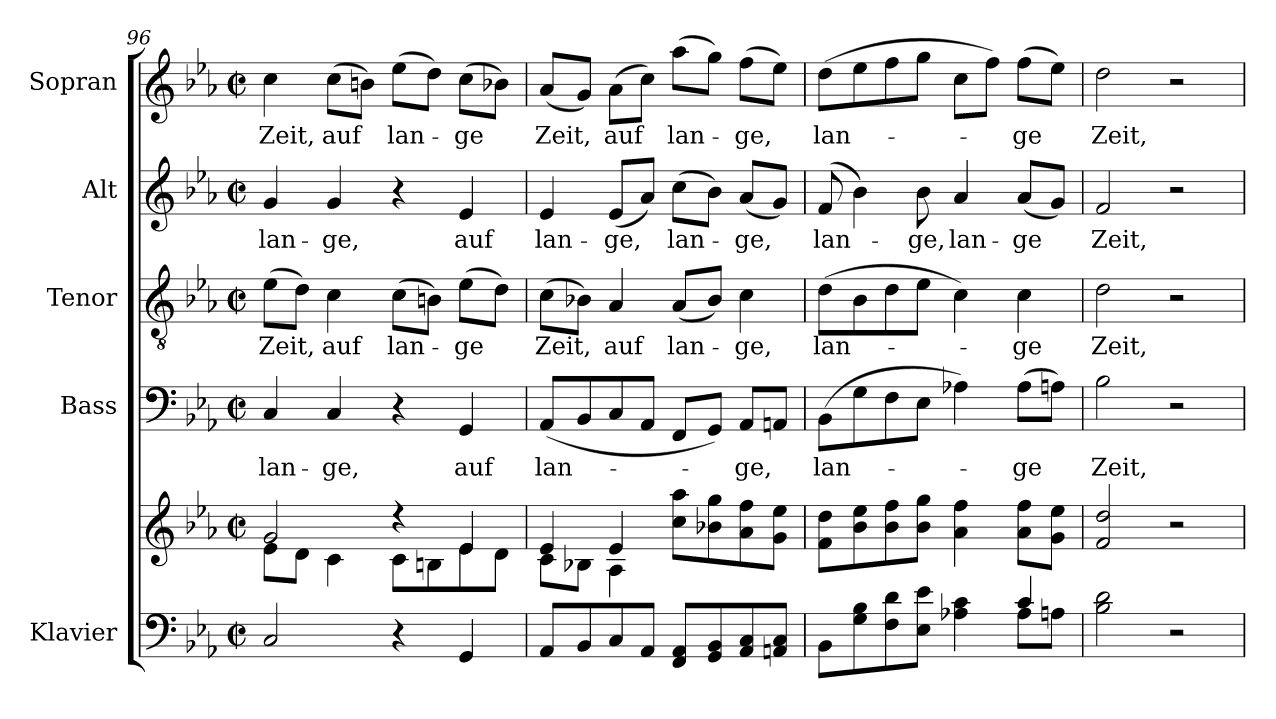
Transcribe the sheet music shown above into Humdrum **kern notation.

**kern	**kern	**kern	**text	**kern	**text	**kern	**text	**kern	**text
*part5	*part5	*part4	*part4	*part3	*part3	*part2	*part2	*part1	*part1
*staff6	*staff5	*staff4	*staff4	*staff3	*staff3	*staff2	*staff2	*staff1	*staff1
*I"Klavier	*	*I"Bass	*	*I"Tenor	*	*I"Alt	*	*I"Sopran	*
*I'Klav.	*	*I'B.	*	*I'T.	*	*I'A.	*	*I'S.	*
*clefF4	*clefG2	*clefF4	*	*clefGv2	*	*clefG2	*	*clefG2	*
*	*	*	*	*ITrd7c12	*	*	*	*	*
*k[b-e-a-]	*k[b-e-a-]	*k[b-e-a-]	*	*k[b-e-a-]	*	*k[b-e-a-]	*	*k[b-e-a-]	*
*E-:	*E-:	*E-:	*	*E-:	*	*E-:	*	*E-:	*
*M2/2	*M2/2	*M2/2	*	*M2/2	*	*M2/2	*	*M2/2	*
*met(c|)	*met(c|)	*met(c|)	*	*met(c|)	*	*met(c|)	*	*met(c|)	*
=96	=96	=96	=96	=96	=96	=96	=96	=96	=96
*	*^	*	*	*	*	*	*	*	*
!	!	!	!	!LO:LY:b:color=#000000	!	!	!	!	!	!
!	!	!	!	!	!	!LO:LY:b:color=#000000	!	!	!	!
!	!	!	!	!	!	!	!	!LO:LY:b:color=#000000	!	!
!	!	!	!	!	!	!	!	!	!	!LO:LY:b:color=#000000
2Ci/	2gi/	8e-i\L	4Ci/	lan-	(8E-i\L	Zeit,	4gi/	lan-	4cci\	Zeit,
.	.	8di\J	.	.	8Di\J)	.	.	.	.	.
!	!	!	!	!LO:LY:b:color=#000000	!	!	!	!	!	!
!	!	!	!	!	!	!LO:LY:b:color=#000000	!	!	!	!
!	!	!	!	!	!	!	!	!LO:LY:b:color=#000000	!	!
!	!	!	!	!	!	!	!	!	!	!LO:LY:b:color=#000000
.	.	4ci\	4Ci/	-ge,	4Ci\	auf	4gi/	-ge,	(8cci\L	auf
.	.	.	.	.	.	.	.	.	8bni\J)	.
!	!	!	!	!	!	!LO:LY:b:color=#000000	!	!	!	!
!	!	!	!	!	!	!	!	!	!	!LO:LY:b:color=#000000
4r	4r	8ci\L	4r	.	(8Ci\L	lan-	4r	.	(8ee-i\L	lan-
.	.	8Bni\	.	.	8BBni\J)	.	.	.	8ddi\J)	.
!	!	!	!	!LO:LY:b:color=#000000	!	!	!	!	!	!
!	!	!	!	!	!	!LO:LY:b:color=#000000	!	!	!	!
!	!	!	!	!	!	!	!	!LO:LY:b:color=#000000	!	!
!	!	!	!	!	!	!	!	!	!	!LO:LY:b:color=#000000
4GGi/	4e-i/	8e-i\	4GGi/	auf	(8E-i\L	-ge	4e-i/	auf	(8cci\L	-ge
.	.	8di\J	.	.	8Di\J)	.	.	.	8b-Xi\J)	.
=97	=97	=97	=97	=97	=97	=97	=97	=97	=97	=97
!	!	!	!	!LO:LY:b:color=#000000	!	!	!	!	!	!
!	!	!	!	!	!	!LO:LY:b:color=#000000	!	!	!	!
!	!	!	!	!	!	!	!	!LO:LY:b:color=#000000	!	!
!	!	!	!	!	!	!	!	!	!	!LO:LY:b:color=#000000
8AA-i/L	4e-i/	8ci\L	(8AA-i/L	lan-	(8Ci\L	Zeit,	4e-i/	lan-	(8a-i/L	Zeit,
8BB-i/	.	8B-Xi\J	8BB-i/	.	8BB-Xi\J)	.	.	.	8gi/J)	.
!	!	!	!	!	!	!LO:LY:b:color=#000000	!	!	!	!
!	!	!	!	!	!	!	!	!LO:LY:b:color=#000000	!	!
!	!	!	!	!	!	!	!	!	!	!LO:LY:b:color=#000000
8Ci/	4e-i/	4A-i\	8Ci/	.	4AA-i/	auf	(8e-i/L	-ge,	(8a-i\L	auf
8AA-i/J	.	.	8AA-i/J	.	.	.	8a-i/J)	.	8cci\J)	.
!	!	!	!	!	!	!LO:LY:b:color=#000000	!	!	!	!
!	!	!	!	!	!	!	!	!LO:LY:b:color=#000000	!	!
!	!	!	!	!	!	!	!	!	!	!LO:LY:b:color=#000000
8FFi/ 8AA-iL	8cci\ 8aa-iL	2ryy	8FFi/L	.	(8AA-i/L	lan-	(8cci\L	lan-	(8aa-i\L	lan-
8GGi/ 8BB-i	8b-Xi\ 8ggi	.	8GGi/J)	.	8BB-i/J)	.	8b-i\J)	.	8ggi\J)	.
!	!	!	!	!LO:LY:b:color=#000000	!	!	!	!	!	!
!	!	!	!	!	!	!LO:LY:b:color=#000000	!	!	!	!
!	!	!	!	!	!	!	!	!LO:LY:b:color=#000000	!	!
!	!	!	!	!	!	!	!	!	!	!LO:LY:b:color=#000000
8AA-i/ 8Ci	8a-i\ 8ffi	.	8AA-i/L	-ge,	4Ci\	-ge,	(8a-i/L	-ge,	(8ffi\L	-ge,
8AAni/ 8CiJ	8gi\ 8ee-iJ	.	8AAni/J	.	.	.	8gi/J)	.	8ee-i\J)	.
*	*v	*v	*	*	*	*	*	*	*	*
!!LO:LB:g=z
=98	=98	=98	=98	=98	=98	=98	=98	=98	=98
*^	*	*	*	*	*	*	*	*	*
!	!	!	!	!LO:LY:b:color=#000000	!	!	!	!	!	!
!	!	!	!	!	!	!LO:LY:b:color=#000000	!	!	!	!
!	!	!	!	!	!	!	!	!LO:LY:b:color=#000000	!	!
!	!	!	!	!	!	!	!	!	!	!LO:LY:b:color=#000000
8BB-i\L	2.ryy	8fi\ 8ddiL	(8BB-i\L	lan-	(8Di\L	lan-	(8fi/	lan-	(8ddi\L	lan-
8Gi\ 8B-i	.	8b-i\ 8ee-i	8Gi\	.	8BB-i\	.	4b-i\)	.	8ee-i\	.
8Fi\ 8di	.	8b-i\ 8ffi	8Fi\	.	8Di\	.	.	.	8ffi\	.
!	!	!	!	!	!	!	!	!LO:LY:b:color=#000000	!	!
8E-i\ 8e-iJ	.	8b-i\ 8ggiJ	8E-i\J	.	8E-i\J	.	8b-i\	-ge,	8ggi\J	.
!	!	!	!	!	!	!	!	!LO:LY:b:color=#000000	!	!
4A-Xi\ 4ci	.	4a-i\ 4ffi	4A-Xi\)	.	4Ci\)	.	4a-i/	lan-	8cci\L	.
.	.	.	.	.	.	.	.	.	8ffi\J)	.
!	!	!	!	!LO:LY:b:color=#000000	!	!	!	!	!	!
!	!	!	!	!	!	!LO:LY:b:color=#000000	!	!	!	!
!	!	!	!	!	!	!	!	!LO:LY:b:color=#000000	!	!
!	!	!	!	!	!	!	!	!	!	!LO:LY:b:color=#000000
4ci/	8A-i\L	8a-i\ 8ffiL	(8A-i\L	-ge	4Ci\	-ge	(8a-i/L	-ge	(8ffi\L	-ge
.	8Ani\J	8gi\ 8ee-iJ	8Ani\J)	.	.	.	8gi/J)	.	8ee-i\J)	.
*v	*v	*	*	*	*	*	*	*	*	*
=99	=99	=99	=99	=99	=99	=99	=99	=99	=99
*^	*	*	*	*	*	*	*	*	*
!	!	!	!	!LO:LY:b:color=#000000	!	!	!	!	!	!
*v	*v	*	*	*	*	*	*	*	*	*
*^	*	*	*	*	*	*	*	*	*
!	!	!	!	!	!	!LO:LY:b:color=#000000	!	!	!	!
*v	*v	*	*	*	*	*	*	*	*	*
*^	*	*	*	*	*	*	*	*	*
!	!	!	!	!	!	!	!	!LO:LY:b:color=#000000	!	!
*v	*v	*	*	*	*	*	*	*	*	*
*^	*	*	*	*	*	*	*	*	*
!	!	!	!	!	!	!	!	!	!	!LO:LY:b:color=#000000
*v	*v	*	*	*	*	*	*	*	*	*
2B-i\ 2di	2fi/ 2ddi	2B-i\	Zeit,	2Di\	Zeit,	2fi/	Zeit,	2ddi\	Zeit,
2r	2r	2r	.	2r	.	2r	.	2r	.
=	=	=	=	=	=	=	=	=	=
*-	*-	*-	*-	*-	*-	*-	*-	*-	*-
